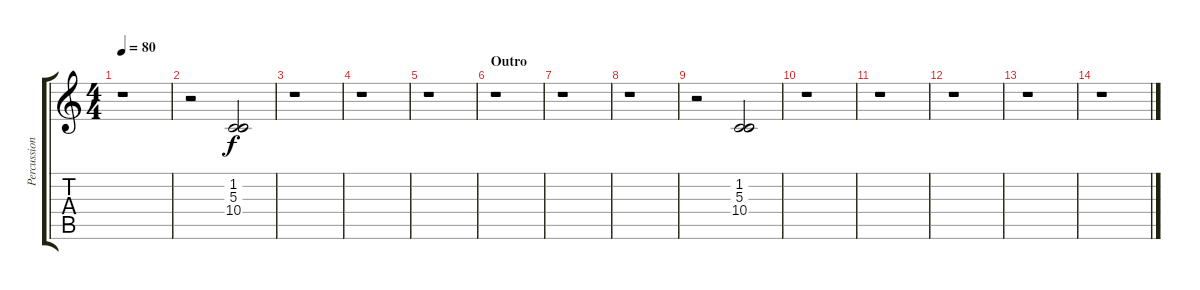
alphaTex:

\track ("Percussion/FX" "Percussion") {instrument reversecymbal}
\staff {score tabs}
\tuning (E4 B3 G3 D3 A2 E2) {hide}
\ts (4 4)
\tempo 80
\clef g2
\ks c
r.1{dy f} |
r.2 (1.2 5.3 10.4).2 |
r.1 |
r.1 |
r.1 |
\section ("" "Outro")
r.1 |
r.1 |
r.1 |
r.2 (1.2 5.3 10.4).2 |
r.1 |
r.1 |
r.1 |
r.1 |
r.1
